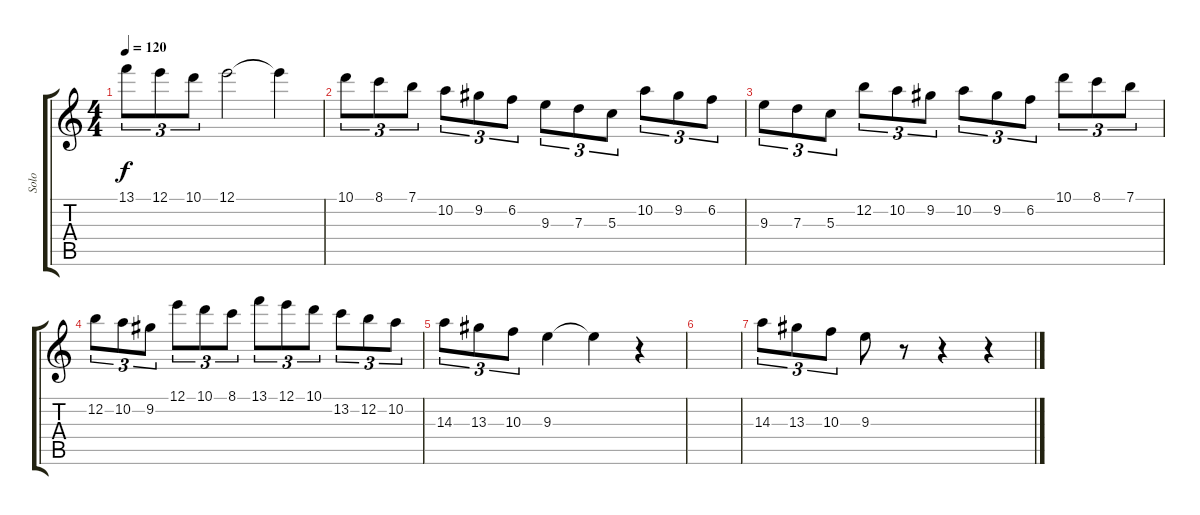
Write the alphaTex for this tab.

\track ("Solo" "Solo") {instrument distortionguitar}
\staff {score tabs}
\tuning (E4 B3 G3 D3 A2 E2) {hide}
\ts (4 4)
\tempo 120
\clef g2
\ks c
13.1.8{tu (3 2) dy f} 12.1.8{tu (3 2)} 10.1.8{tu (3 2)} 12.1.2 12.1{t}.4 |
10.1.8{tu (3 2)} 8.1.8{tu (3 2)} 7.1.8{tu (3 2)} 10.2.8{tu (3 2)} 9.2.8{tu (3 2)} 6.2.8{tu (3 2)} 9.3.8{tu (3 2)} 7.3.8{tu (3 2)} 5.3.8{tu (3 2)} 10.2.8{tu (3 2)} 9.2.8{tu (3 2)} 6.2.8{tu (3 2)} |
9.3.8{tu (3 2)} 7.3.8{tu (3 2)} 5.3.8{tu (3 2)} 12.2.8{tu (3 2)} 10.2.8{tu (3 2)} 9.2.8{tu (3 2)} 10.2.8{tu (3 2)} 9.2.8{tu (3 2)} 6.2.8{tu (3 2)} 10.1.8{tu (3 2)} 8.1.8{tu (3 2)} 7.1.8{tu (3 2)} |
12.2.8{tu (3 2)} 10.2.8{tu (3 2)} 9.2.8{tu (3 2)} 12.1.8{tu (3 2)} 10.1.8{tu (3 2)} 8.1.8{tu (3 2)} 13.1.8{tu (3 2)} 12.1.8{tu (3 2)} 10.1.8{tu (3 2)} 13.2.8{tu (3 2)} 12.2.8{tu (3 2)} 10.2.8{tu (3 2)} |
14.3.8{tu (3 2)} 13.3.8{tu (3 2)} 10.3.8{tu (3 2)} 9.3.4 9.3{t}.4 r.4 |
|
14.3.8{tu (3 2)} 13.3.8{tu (3 2)} 10.3.8{tu (3 2)} 9.3.8 r.8 r.4 r.4
